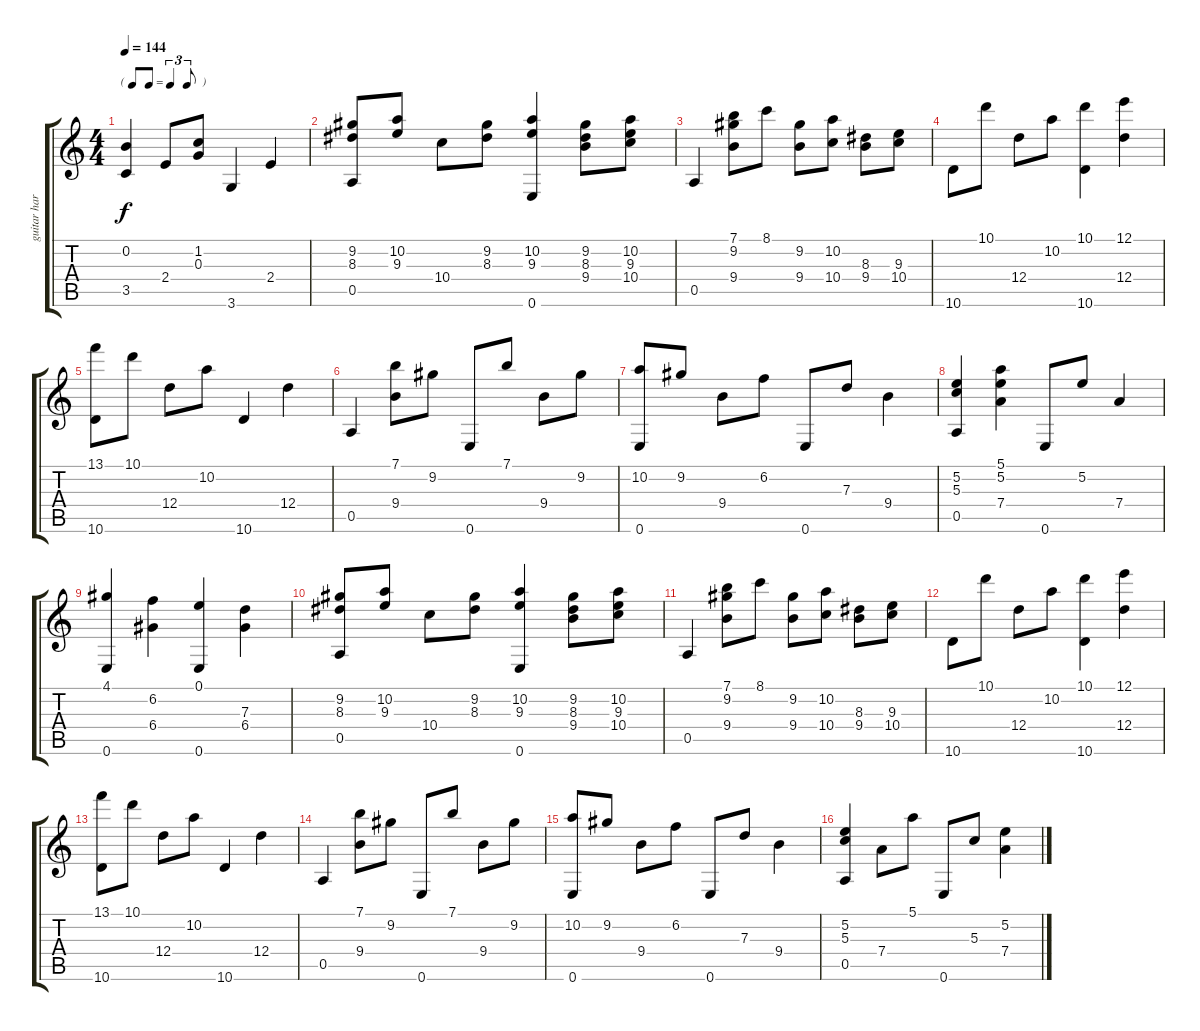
\track ("guitar harmonies" "guitar har") {instrument acousticguitarsteel}
\staff {score tabs}
\tuning (E4 B3 G3 D3 A2 E2) {hide}
\ts (4 4)
\tf triplet8th
\tempo 144
\clef g2
\ks c
(0.2 3.5).4{dy f} 2.4.8 (1.2 0.3).8 3.6.4 2.4.4 |
(9.2 8.3 0.5).8 (10.2 9.3).8 10.4.8 (9.2 8.3).8 (10.2 9.3 0.6).4 (9.2 8.3 9.4).8 (10.2 9.3 10.4).8 |
0.5.4 (7.1 9.2 9.4).8 8.1.8 (9.2 9.4).8 (10.2 10.4).8 (8.3 9.4).8 (9.3 10.4).8 |
10.6.8 10.1.8 12.4.8 10.2.8 (10.1 10.6).4 (12.1 12.4).4 |
(13.1 10.6).8 10.1.8 12.4.8 10.2.8 10.6.4 12.4.4 |
0.5.4 (7.1 9.4).8 9.2.8 0.6.8 7.1.8 9.4.8 9.2.8 |
(10.2 0.6).8 9.2.8 9.4.8 6.2.8 0.6.8 7.3.8 9.4.4 |
(5.2 5.3 0.5).4 (5.1 5.2 7.4).4 0.6.8 5.2.8 7.4.4 |
(4.1 0.6).4 (6.2 6.4).4 (0.1 0.6).4 (7.3 6.4).4 |
(9.2 8.3 0.5).8 (10.2 9.3).8 10.4.8 (9.2 8.3).8 (10.2 9.3 0.6).4 (9.2 8.3 9.4).8 (10.2 9.3 10.4).8 |
0.5.4 (7.1 9.2 9.4).8 8.1.8 (9.2 9.4).8 (10.2 10.4).8 (8.3 9.4).8 (9.3 10.4).8 |
10.6.8 10.1.8 12.4.8 10.2.8 (10.1 10.6).4 (12.1 12.4).4 |
(13.1 10.6).8 10.1.8 12.4.8 10.2.8 10.6.4 12.4.4 |
0.5.4 (7.1 9.4).8 9.2.8 0.6.8 7.1.8 9.4.8 9.2.8 |
(10.2 0.6).8 9.2.8 9.4.8 6.2.8 0.6.8 7.3.8 9.4.4 |
(5.2 5.3 0.5).4 7.4.8 5.1.8 0.6.8 5.3.8 (5.2 7.4).4
